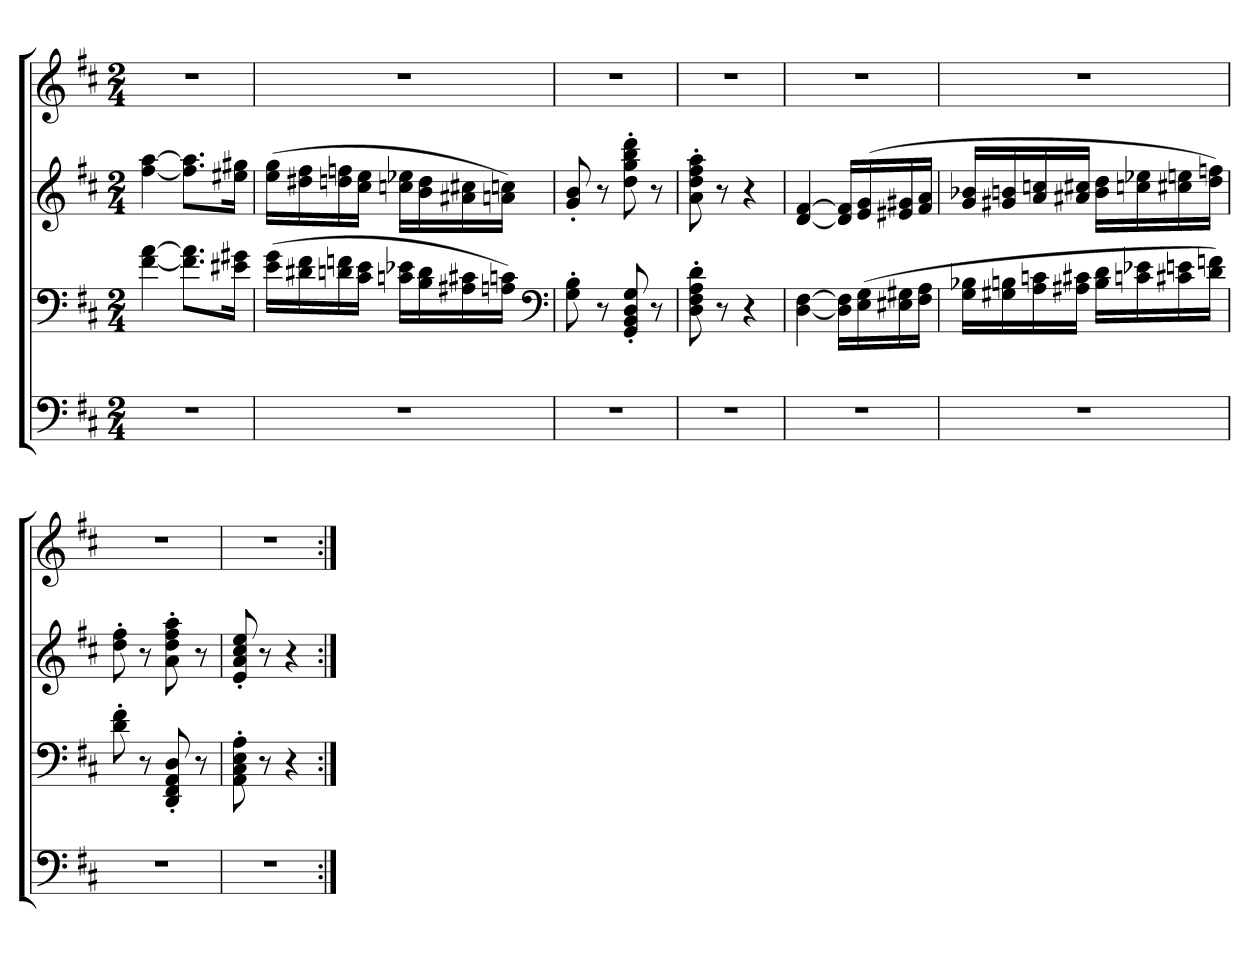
**kern	**kern	**kern	**kern
*part4	*part3	*part2	*part1
*staff4	*staff3	*staff2	*staff1
*clefF4	*clefF4	*clefG2	*clefG2
*k[f#c#]	*k[f#c#]	*k[f#c#]	*k[f#c#]
*D:	*D:	*D:	*D:
*M2/4	*M2/4	*M2/4	*M2/4
=	=	=	=
2r	[4f# [4a	[4ff# [4aa	2r
.	8.f#] 8.a]L	8.ff#] 8.aa]L	.
.	16e#X 16g#XJk	16ee#X 16gg#XJk	.
=	=	=	=
2r	(16e 16gLL	(16ee 16ggLL	2r
.	16d#X 16f#	16dd#X 16ff#	.
.	16dn 16fn	16ddn 16ffn	.
.	16c# 16eJJ	16cc# 16eeJJ	.
.	16cn 16e-XLL	16ccn 16ee-XLL	.
.	16B 16d	16b 16dd	.
.	16A#X 16c#X	16a#X 16cc#X	.
.	16An 16cnJJ)	16an 16ccnJJ)	.
*	*clefF4	*	*
=	=	=	=
2r	8G' 8B'	8g' 8b'	2r
.	8r	8r	.
.	8GG' 8BB' 8D' 8G'	8dd' 8gg' 8bb' 8ddd'	.
.	8r	8r	.
=	=	=	=
2r	8D' 8F#' 8A' 8d'	8a' 8dd' 8ff#' 8aa'	2r
.	8r	8r	.
.	4r	4r	.
=	=	=	=
2r	[4D [4F#	[4d [4f#	2r
.	16D] 16F#]LL	16d] 16f#]LL	.
.	(16E 16G	(16e 16g	.
.	16E#X 16G#X	16e#X 16g#X	.
.	16F# 16AJJ	16f# 16aJJ	.
=	=	=	=
2r	16G 16B-XLL	16g 16b-XLL	2r
.	16G#X 16Bn	16g#X 16bn	.
.	16A 16cn	16a 16ccn	.
.	16A#X 16c#XJJ	16a#X 16cc#XJJ	.
.	16B 16dLL	16b 16ddLL	.
.	16cn 16e-X	16ccn 16ee-X	.
.	16c#X 16en	16cc#X 16een	.
.	16d 16fnJJ)	16dd 16ffnJJ)	.
=	=	=	=
2r	8d' 8f#'	8dd' 8ff#'	2r
.	8r	8r	.
.	8DD' 8FF#' 8AA' 8D'	8a' 8dd' 8ff#' 8aa'	.
.	8r	8r	.
=	=	=	=
2r	8AA' 8C#' 8E' 8A'	8e' 8a' 8cc#' 8ee'	2r
.	8r	8r	.
.	4r	4r	.
=:|!	=:|!	=:|!	=:|!
*-	*-	*-	*-
